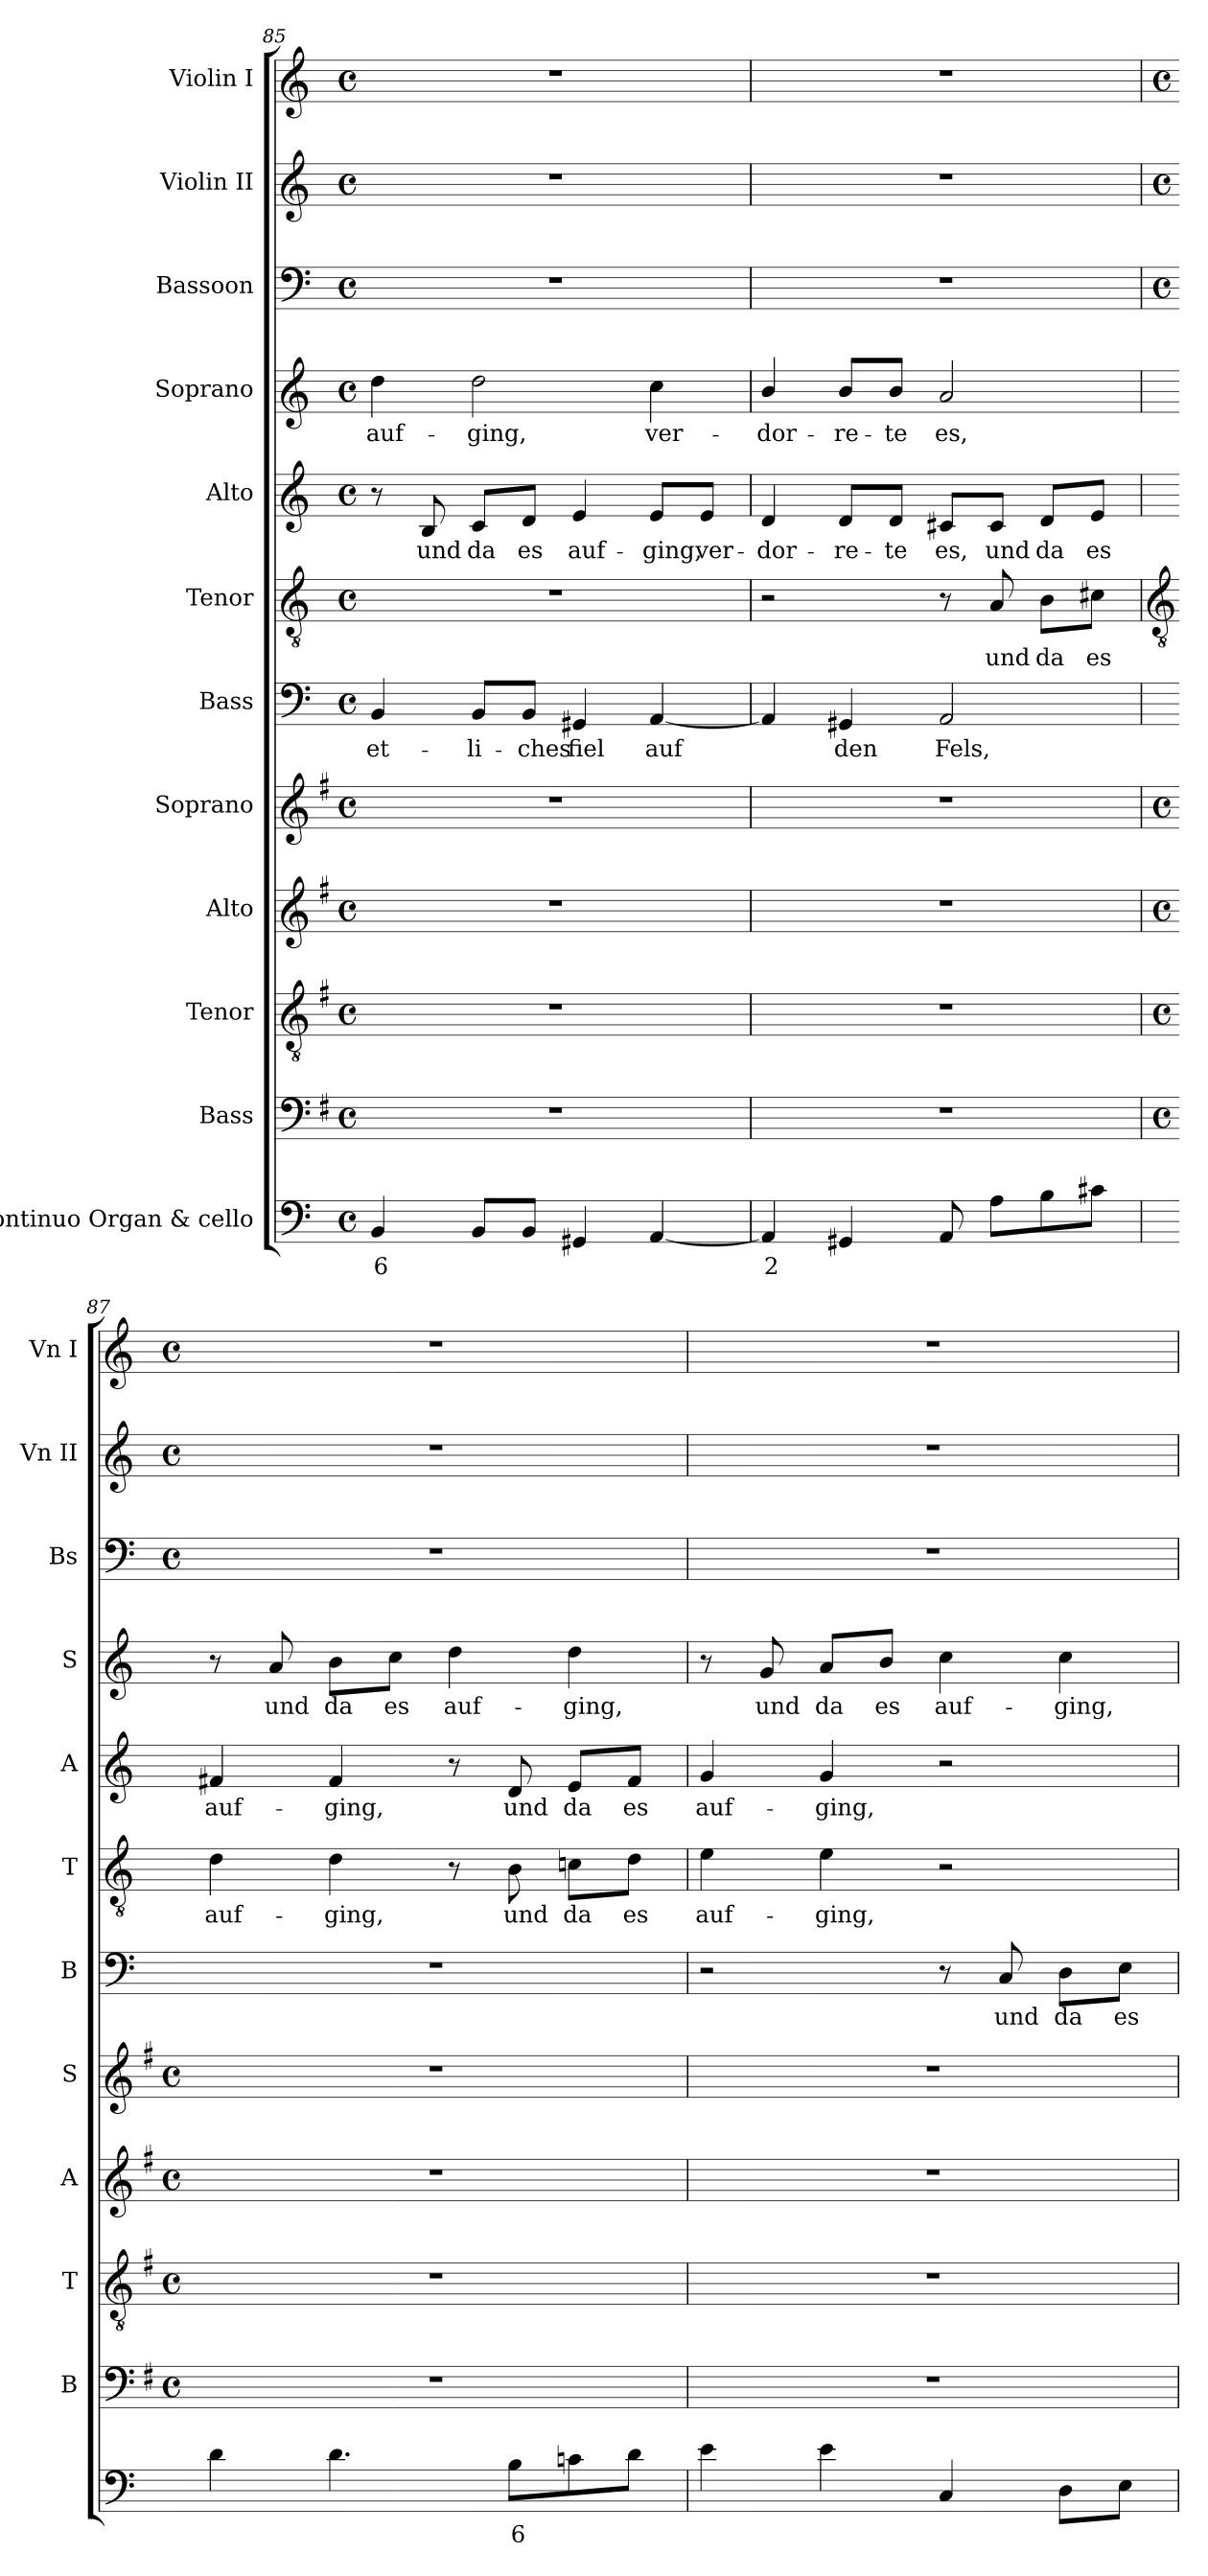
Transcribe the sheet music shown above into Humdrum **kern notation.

**kern	**text	**kern	**kern	**kern	**kern	**kern	**text	**kern	**text	**kern	**text	**kern	**text	**kern	**kern	**kern
*part12	*part12	*part11	*part10	*part9	*part8	*part7	*part7	*part6	*part6	*part5	*part5	*part4	*part4	*part3	*part2	*part1
*staff12	*staff12	*staff11	*staff10	*staff9	*staff8	*staff7	*staff7	*staff6	*staff6	*staff5	*staff5	*staff4	*staff4	*staff3	*staff2	*staff1
*I"Continuo Organ & cello	*	*I"Bass	*I"Tenor	*I"Alto	*I"Soprano	*I"Bass	*	*I"Tenor	*	*I"Alto	*	*I"Soprano	*	*I"Bassoon	*I"Violin II	*I"Violin I
*	*	*I'B	*I'T	*I'A	*I'S	*I'B	*	*I'T	*	*I'A	*	*I'S	*	*I'Bs	*I'Vn II	*I'Vn I
*clefF4	*	*clefF4	*clefGv2	*clefG2	*clefG2	*clefF4	*	*clefGv2	*	*clefG2	*	*clefG2	*	*clefF4	*clefG2	*clefG2
*	*	*ITrd4c7	*ITrd4c7	*ITrd4c7	*ITrd4c7	*	*	*	*	*	*	*	*	*	*	*
*k[]	*	*k[]	*k[]	*k[]	*k[]	*k[]	*	*k[]	*	*k[]	*	*k[]	*	*k[]	*k[]	*k[]
*C:	*	*C:	*C:	*C:	*C:	*C:	*	*C:	*	*C:	*	*C:	*	*C:	*C:	*C:
*M4/4	*	*M4/4	*M4/4	*M4/4	*M4/4	*M4/4	*	*M4/4	*	*M4/4	*	*M4/4	*	*M4/4	*M4/4	*M4/4
*met(c)	*	*met(c)	*met(c)	*met(c)	*met(c)	*met(c)	*	*met(c)	*	*met(c)	*	*met(c)	*	*met(c)	*met(c)	*met(c)
=85	=85	=85	=85	=85	=85	=85	=85	=85	=85	=85	=85	=85	=85	=85	=85	=85
!	!LO:LY:b	!	!	!	!	!	!LO:LY:b	!	!	!	!	!	!LO:LY:b	!	!	!
4BB	6	1r	1r	1r	1r	4BB	et-	1r	.	8r	.	4dd	auf-	1r	1r	1r
!	!	!	!	!	!	!	!	!	!	!	!LO:LY:b	!	!	!	!	!
.	.	.	.	.	.	.	.	.	.	8B	und	.	.	.	.	.
!	!	!	!	!	!	!	!LO:LY:b	!	!	!	!LO:LY:b	!	!LO:LY:b	!	!	!
8BBL	.	.	.	.	.	8BB/L	-li-	.	.	8c/L	da	2dd	-ging,	.	.	.
!	!	!	!	!	!	!	!LO:LY:b	!	!	!	!LO:LY:b	!	!	!	!	!
8BBJ	.	.	.	.	.	8BB/J	-ches	.	.	8d/J	es	.	.	.	.	.
!	!	!	!	!	!	!	!LO:LY:b	!	!	!	!LO:LY:b	!	!	!	!	!
4GG#X	.	.	.	.	.	4GG#X	fiel	.	.	4e	auf-	.	.	.	.	.
!	!	!	!	!	!	!	!LO:LY:b	!	!	!	!LO:LY:b	!	!LO:LY:b	!	!	!
[4AA	.	.	.	.	.	[4AA	auf	.	.	8e/L	-ging,	4cc	ver-	.	.	.
!	!	!	!	!	!	!	!	!	!	!	!LO:LY:b	!	!	!	!	!
.	.	.	.	.	.	.	.	.	.	8e/J	ver-	.	.	.	.	.
=86	=86	=86	=86	=86	=86	=86	=86	=86	=86	=86	=86	=86	=86	=86	=86	=86
!	!LO:LY:b	!	!	!	!	!	!	!	!	!	!LO:LY:b	!	!LO:LY:b	!	!	!
4AA]	2	1r	1r	1r	1r	4AA]	.	2r	.	4d	-dor-	4b/	-dor-	1r	1r	1r
!	!	!	!	!	!	!	!LO:LY:b	!	!	!	!LO:LY:b	!	!LO:LY:b	!	!	!
4GG#X	.	.	.	.	.	4GG#X	den	.	.	8d/L	-re-	8b/L	-re-	.	.	.
!	!	!	!	!	!	!	!	!	!	!	!LO:LY:b	!	!LO:LY:b	!	!	!
.	.	.	.	.	.	.	.	.	.	8d/J	-te	8b/J	-te	.	.	.
!	!	!	!	!	!	!	!LO:LY:b	!	!	!	!LO:LY:b	!	!LO:LY:b	!	!	!
8AA	.	.	.	.	.	2AA	Fels,	8r	.	8c#X/L	es,	2a	es,	.	.	.
!	!	!	!	!	!	!	!	!	!LO:LY:b	!	!LO:LY:b	!	!	!	!	!
8AL	.	.	.	.	.	.	.	8A	und	8c#/J	und	.	.	.	.	.
!	!	!	!	!	!	!	!	!	!LO:LY:b	!	!LO:LY:b	!	!	!	!	!
8B	.	.	.	.	.	.	.	8B\L	da	8d/L	da	.	.	.	.	.
!	!	!	!	!	!	!	!	!	!LO:LY:b	!	!LO:LY:b	!	!	!	!	!
8c#XJ	.	.	.	.	.	.	.	8c#X\J	es	8e/J	es	.	.	.	.	.
!!LO:LB:g=z
=87	=87	=87	=87	=87	=87	=87	=87	=87	=87	=87	=87	=87	=87	=87	=87	=87
*	*	*	*	*	*	*	*	*clefGv2	*	*	*	*	*	*	*	*
*	*	*M4/4	*M4/4	*M4/4	*M4/4	*	*	*	*	*	*	*	*	*M4/4	*M4/4	*M4/4
*	*	*met(c)	*met(c)	*met(c)	*met(c)	*	*	*	*	*	*	*	*	*met(c)	*met(c)	*met(c)
!	!	!	!	!	!	!	!	!	!LO:LY:b	!	!LO:LY:b	!	!	!	!	!
4d	.	1r	1r	1r	1r	1r	.	4d	auf-	4f#X	auf-	8r	.	1r	1r	1r
!	!	!	!	!	!	!	!	!	!	!	!	!	!LO:LY:b	!	!	!
.	.	.	.	.	.	.	.	.	.	.	.	8a	und	.	.	.
!	!	!	!	!	!	!	!	!	!LO:LY:b	!	!LO:LY:b	!	!LO:LY:b	!	!	!
4.d	.	.	.	.	.	.	.	4d	-ging,	4f#	-ging,	8b\L	da	.	.	.
!	!	!	!	!	!	!	!	!	!	!	!	!	!LO:LY:b	!	!	!
.	.	.	.	.	.	.	.	.	.	.	.	8cc\J	es	.	.	.
!	!	!	!	!	!	!	!	!	!	!	!	!	!LO:LY:b	!	!	!
.	.	.	.	.	.	.	.	8r	.	8r	.	4dd	auf-	.	.	.
!	!LO:LY:b	!	!	!	!	!	!	!	!LO:LY:b	!	!LO:LY:b	!	!	!	!	!
8BL	6	.	.	.	.	.	.	8B	und	8d	und	.	.	.	.	.
!	!	!	!	!	!	!	!	!	!LO:LY:b	!	!LO:LY:b	!	!LO:LY:b	!	!	!
8cn	.	.	.	.	.	.	.	8cn\L	da	8e/L	da	4dd	-ging,	.	.	.
!	!	!	!	!	!	!	!	!	!LO:LY:b	!	!LO:LY:b	!	!	!	!	!
8dJ	.	.	.	.	.	.	.	8d\J	es	8f#/J	es	.	.	.	.	.
=88	=88	=88	=88	=88	=88	=88	=88	=88	=88	=88	=88	=88	=88	=88	=88	=88
!	!	!	!	!	!	!	!	!	!LO:LY:b	!	!LO:LY:b	!	!	!	!	!
4e	.	1r	1r	1r	1r	2r	.	4e	auf-	4g	auf-	8r	.	1r	1r	1r
!	!	!	!	!	!	!	!	!	!	!	!	!	!LO:LY:b	!	!	!
.	.	.	.	.	.	.	.	.	.	.	.	8g	und	.	.	.
!	!	!	!	!	!	!	!	!	!LO:LY:b	!	!LO:LY:b	!	!LO:LY:b	!	!	!
4e	.	.	.	.	.	.	.	4e	-ging,	4g	-ging,	8a/L	da	.	.	.
!	!	!	!	!	!	!	!	!	!	!	!	!	!LO:LY:b	!	!	!
.	.	.	.	.	.	.	.	.	.	.	.	8b/J	es	.	.	.
!	!	!	!	!	!	!	!	!	!	!	!	!	!LO:LY:b	!	!	!
4C	.	.	.	.	.	8r	.	2r	.	2r	.	4cc	auf-	.	.	.
!	!	!	!	!	!	!	!LO:LY:b	!	!	!	!	!	!	!	!	!
.	.	.	.	.	.	8C	und	.	.	.	.	.	.	.	.	.
!	!	!	!	!	!	!	!LO:LY:b	!	!	!	!	!	!LO:LY:b	!	!	!
8DL	.	.	.	.	.	8D\L	da	.	.	.	.	4cc	-ging,	.	.	.
!	!	!	!	!	!	!	!LO:LY:b	!	!	!	!	!	!	!	!	!
8EJ	.	.	.	.	.	8E\J	es	.	.	.	.	.	.	.	.	.
=	=	=	=	=	=	=	=	=	=	=	=	=	=	=	=	=
*-	*-	*-	*-	*-	*-	*-	*-	*-	*-	*-	*-	*-	*-	*-	*-	*-
